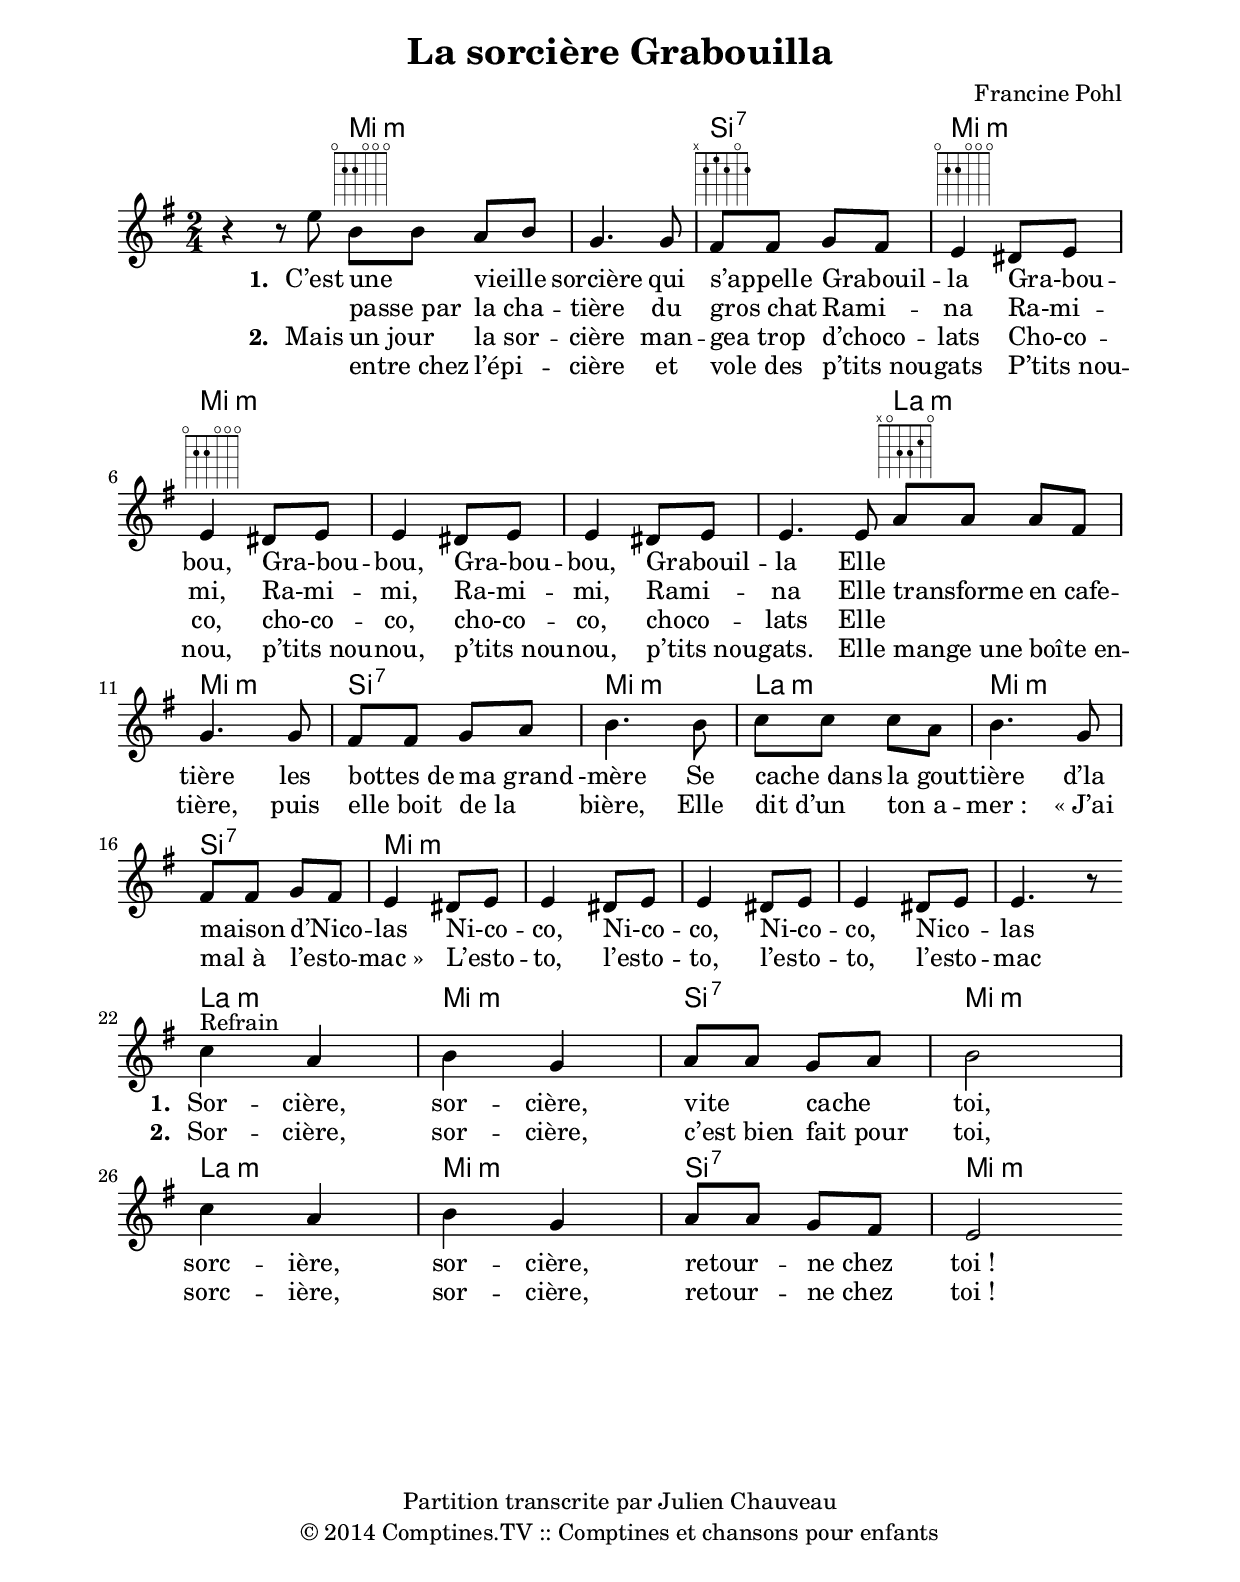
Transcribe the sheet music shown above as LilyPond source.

\include "predefined-guitar-fretboards.ly"

\version "2.18.2"

\pointAndClickOff   % Remove hyperlinks in PDF

\paper {
  top-margin = 2\cm
  bottom-margin = 2\cm
  indent = 0
  line-width = 17.0\cm
  markup-system-spacing =
    #'((basic-distance . 12)
       (minimum-distance . 6)
       (padding . 1)
       (stretchability . 10))
}


\header {
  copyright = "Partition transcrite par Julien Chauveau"
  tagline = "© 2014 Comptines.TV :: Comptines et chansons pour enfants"
}

\include "catalan.ly"

\header {
  title = "La sorcière Grabouilla"
  composer = "Francine Pohl"
}

melodie = \relative do'' {
  \clef treble
  \key sol \major
	\time 2/4
	\tempo 4=120
	\once \override Score.MetronomeMark #'transparent = ##t
	\set Staff.midiInstrument = "banjo"

	r4 r8 mi
	\bar "|:" 
	si^\markup \fret-diagram-terse  #"o;2;2;o;o;o;" [ si] la[ si]
	sol4. sol8 
	fad^\markup \fret-diagram-terse #"x;2;1;2;o;2;" [ fad] sol[ fad]
	mi4^\markup \fret-diagram-terse  #"o;2;2;o;o;o;" red8[ mi]
	mi4^\markup \fret-diagram-terse  #"o;2;2;o;o;o;" red8[ mi]
	mi4 red8[ mi]
	mi4 red8[ mi]
	mi4. mi8
	\bar ":|" 

	la^\markup \fret-diagram-terse  #"x;o;3;3;2;o;" [ la] la[ fad]
	sol4. sol8
	fad[ fad] sol[ la]
	si4. si8
	do[ do] do[ la]
	si4. sol8
	fad[ fad] sol[ fad]
	mi4 red8[ mi]
	mi4 red8[ mi]
	mi4 red8[ mi]
	mi4 red8[ mi]
	mi4. r8 \break

	%Refrain
	\bar "|:" 
	do'4^"Refrain" la
	si sol
	la8[ la] sol[ la]
	si2
	do4 la
	si sol
	la8[ la] sol[ fad]
	mi2
	\bar ":|"
}    

harmonies = \chordmode { \frenchChords
	s2 
	mi:min mi:min si:7 mi:min mi:min mi:min mi:min mi:min
	%mi:min mi:min si:7 mi:min mi:min mi:min mi:min mi:min
	la:min mi:min si:7 mi:min la:min mi:min si:7 mi:min mi:min mi:min mi:min mi:min
	%Refrain
	la:min mi:min si:7 mi:min la:min mi:min si:7 mi:min
}
textUnA = \lyricmode {
	\set stanza = "1. "
	C’est une vieille sorcière qui s’appelle Grabouil -- la 
	Gra-bou -- bou, Gra-bou -- bou, Gra-bou -- bou, Grabouil -- la 
	Elle
}
textUnB = \lyricmode {
	" " "passe par" "la cha" -- tière du "gros chat" Rami -- na 
	Ra-mi -- mi, Ra-mi -- mi, Ra-mi -- mi, Rami -- na 
	Elle transforme "en cafe" -- tière les "bottes de" "ma grand" -mère 
	Se "cache dans" "la gout" -- tière d’la maison d’Nico -- las 
	Ni-co -- co, Ni-co -- co, Ni-co -- co, Nico -- las
	%Refrain
	\set stanza = "1. "
	Sor -- cière, sor -- cière, vite cache toi,
	sorc -- ière, sor -- cière, retour -- "ne chez" "toi !"
}
textDeuxA = \lyricmode {
	\set stanza = "2. " Mais "un jour" "la sor" -- cière man -- "gea trop" d’choco -- lats
	"Cho-co" -- co, "cho-co" -- co, "cho-co" -- co, choco -- lats 
	Elle
}
textDeuxB = \lyricmode {
	" " "entre chez" l’épi -- cière et "vole des" "p’tits nou" -- gats
	"P’tits nou" -- nou, "p’tits nou" -- nou, "p’tits nou" -- nou, "p’tits nou" -- gats.
	Elle "mange une" "boîte en" -- tière, puis "elle boit" "de la" bière, 
	Elle "dit d’un" "ton a" -- "mer :" "« J’ai" "mal à" l’esto -- "mac »" 
	L’esto -- to, l’esto -- to, l’esto -- to, l’esto -- mac

	%Refrain
	\set stanza = "2. "
	Sor -- cière, sor -- cière, "c’est bien" "fait pour" toi,
	sorc -- ière, sor -- cière, retour -- "ne chez" "toi !"
}
\score {
	<<
  	\new ChordNames {
    		\set chordChanges = ##t
      		\harmonies
        	}
        	\new Voice = "one" {
          		\autoBeamOff
            		\melodie
              	}
                	\new Lyrics \lyricsto "one" \textUnA
	\new Lyrics \lyricsto "one" \textUnB
	\new Lyrics \lyricsto "one" \textDeuxA
	\new Lyrics \lyricsto "one" \textDeuxB
	>>
	\layout { }
	\midi { }
}

